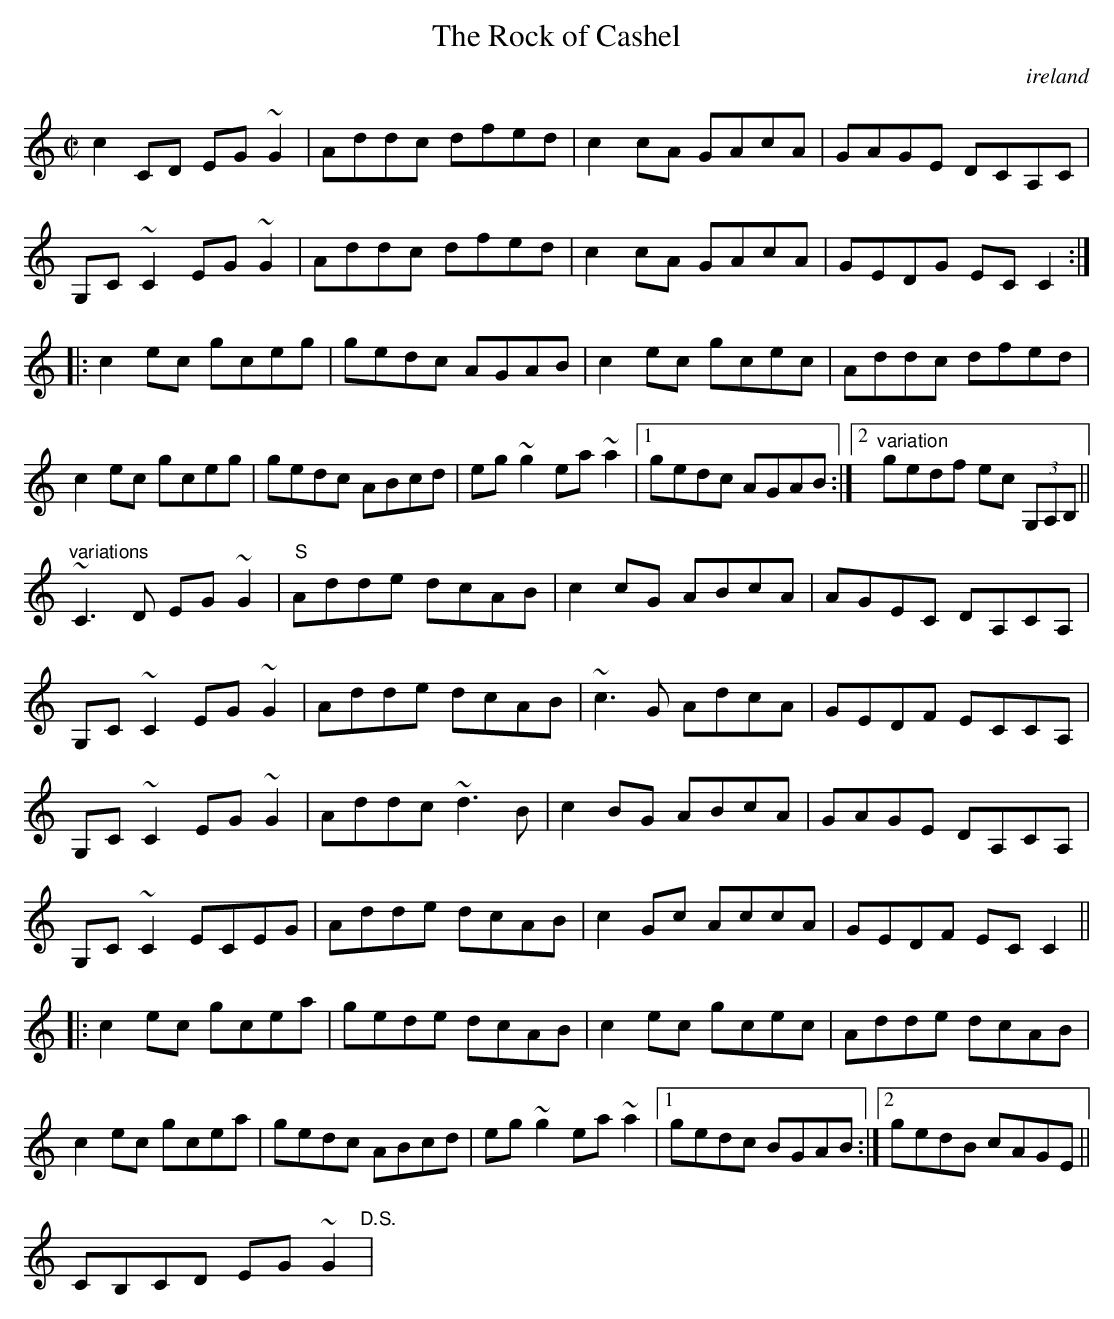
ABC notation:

X:1
T:Rock of Cashel, The
O:ireland
M:C|
K:C
c2CD EG~G2|Addc dfed|c2cA GAcA|GAGE DCA,C|
G,C~C2 EG~G2|Addc dfed|c2cA GAcA|GEDG ECC2:|
|:c2ec gceg|gedc AGAB|c2ec gcec|Addc dfed|
c2ec gceg|gedc ABcd|eg~g2 ea~a2|1 gedc AGAB:|2 "variation"gedf ec (3G,A,B,||
"variations"
~C3D EG~G2|"S"Adde dcAB|c2cG ABcA|AGEC DA,CA,|
G,C~C2 EG~G2|Adde dcAB|~c3G AdcA|GEDF ECCA,|
G,C~C2 EG~G2|Addc ~d3B|c2BG ABcA|GAGE DA,CA,|
G,C~C2 ECEG|Adde dcAB|c2Gc AccA|GEDF ECC2||
|:c2ec gcea|gede dcAB|c2ec gcec|Adde dcAB|
c2ec gcea|gedc ABcd|eg~g2 ea~a2|1 gedc BGAB:|2 gedB cAGE||
CB,CD EG~G2"D.S."|
